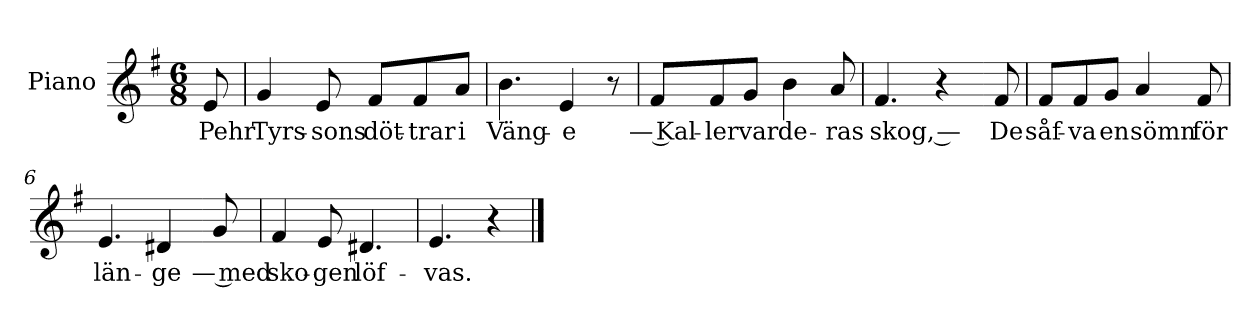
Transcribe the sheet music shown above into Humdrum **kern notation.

**kern	**text
*part1	*part1
*staff1	*staff1
*I"Piano	*
*I'Pno.	*
*clefG2	*
*k[f#]	*
*M6/8	*
=	=
!	!LO:LY:b
8e/	Pehr
=1	=1
!	!LO:LY:b
4g/	Tyrs-
!	!LO:LY:b
8e/	-sons
!	!LO:LY:b
8f#/L	döt-
!	!LO:LY:b
8f#/	-trar
!	!LO:LY:b
8a/J	i
=2	=2
!	!LO:LY:b
4.b\	Väng-
!	!LO:LY:b
4e/	-e
8r	.
!!LO:LB:g=z
=3	=3
!	!LO:LY:b
8f#/L	— Kal-
!	!LO:LY:b
8f#/	-ler
!	!LO:LY:b
8g/J	var
!	!LO:LY:b
4b\	de-
!	!LO:LY:b
8a/	-ras
=4	=4
!	!LO:LY:b
4.f#/	skog, —
4r	.
!!LO:LB:g=z
=4X1-	=4X1-
!	!LO:LY:b
8f#/	De
=5	=5
!	!LO:LY:b
8f#/L	såf-
!	!LO:LY:b
8f#/	-va
!	!LO:LY:b
8g/J	en
!	!LO:LY:b
4a/	sömn
!	!LO:LY:b
8f#/	för
=6	=6
!	!LO:LY:b
4.e/	län-
!	!LO:LY:b
4d#X/	-ge
!!LO:LB:g=z
=6X2-	=6X2-
!	!LO:LY:b
8g/	— med
=7	=7
!	!LO:LY:b
4f#/	sko-
!	!LO:LY:b
8e/	-gen
!	!LO:LY:b
4.d#X/	löf-
=8	=8
!	!LO:LY:b
4.e/	-vas.
4r	.
==	==
*-	*-
